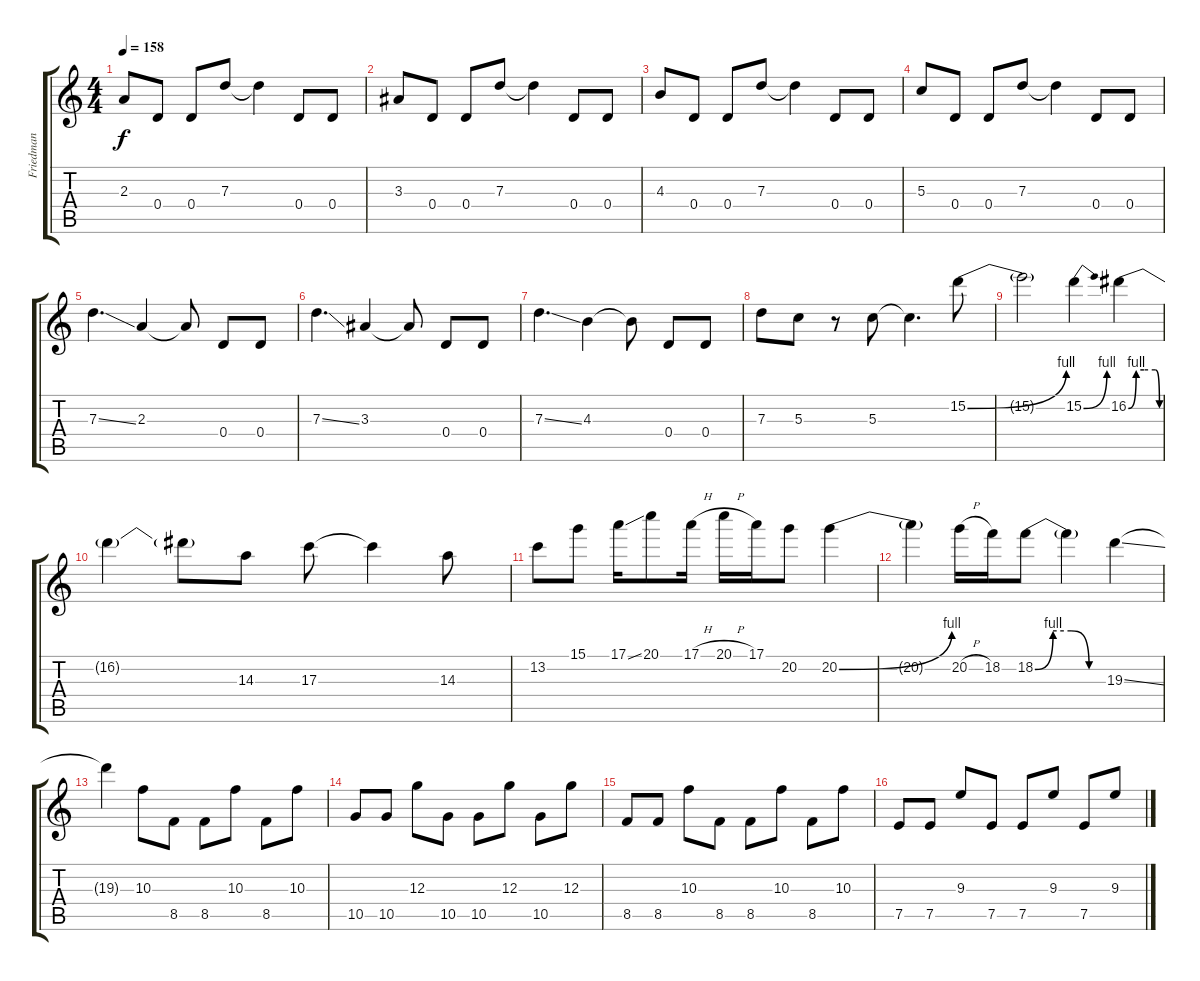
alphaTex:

\track ("Friedman" "Friedman") {solo instrument distortionguitar}
\staff {score tabs}
\tuning (E4 B3 G3 D3 A2 E2) {hide}
\ts (4 4)
\tempo 158
\clef g2
\ks c
2.3.8{dy f} 0.4.8 0.4.8 7.3.8 7.3{t}.4 0.4.8 0.4.8 |
3.3.8 0.4.8 0.4.8 7.3.8 7.3{t}.4 0.4.8 0.4.8 |
4.3.8 0.4.8 0.4.8 7.3.8 7.3{t}.4 0.4.8 0.4.8 |
5.3.8 0.4.8 0.4.8 7.3.8 7.3{t}.4 0.4.8 0.4.8 |
7.3{ss}.4{d} 2.3.4 2.3{t}.8 0.4.8 0.4.8 |
7.3{ss}.4{d} 3.3.4 3.3{t}.8 0.4.8 0.4.8 |
7.3{ss}.4{d} 4.3.4 4.3{t}.8 0.4.8 0.4.8 |
7.3.8 5.3.8 r.8 5.3.8 5.3{t}.4{d} 15.2{be (bend 0 0 60 4)}.8 |
15.2{t}.2 15.2{be (bend 0 0 60 4)}.4 16.2{be (custom 0 0 15 4 30 4 52 4 60 0)}.4 |
16.2{t}.4 16.2{t}.8 14.3.8 17.3.8 17.3{t}.4 14.3.8 |
13.2.8 15.1.8 17.1{ss}.16 20.1.8 17.1{h}.16 20.1{h}.16 17.1.16 20.2.8 20.2{be (bend 0 0 60 4)}.4 |
20.2{t}.4 20.2{h}.16 18.2.16 18.2{be (custom 0 0 15 4 30 4 45 0 60 0)}.8 18.2{t}.4 19.3{ss}.4 |
19.3{t}.4 10.3.8 8.5.8 8.5.8 10.3.8 8.5.8 10.3.8 |
10.5.8 10.5.8 12.3.8 10.5.8 10.5.8 12.3.8 10.5.8 12.3.8 |
8.5.8 8.5.8 10.3.8 8.5.8 8.5.8 10.3.8 8.5.8 10.3.8 |
7.5.8 7.5.8 9.3.8 7.5.8 7.5.8 9.3.8 7.5.8 9.3.8
